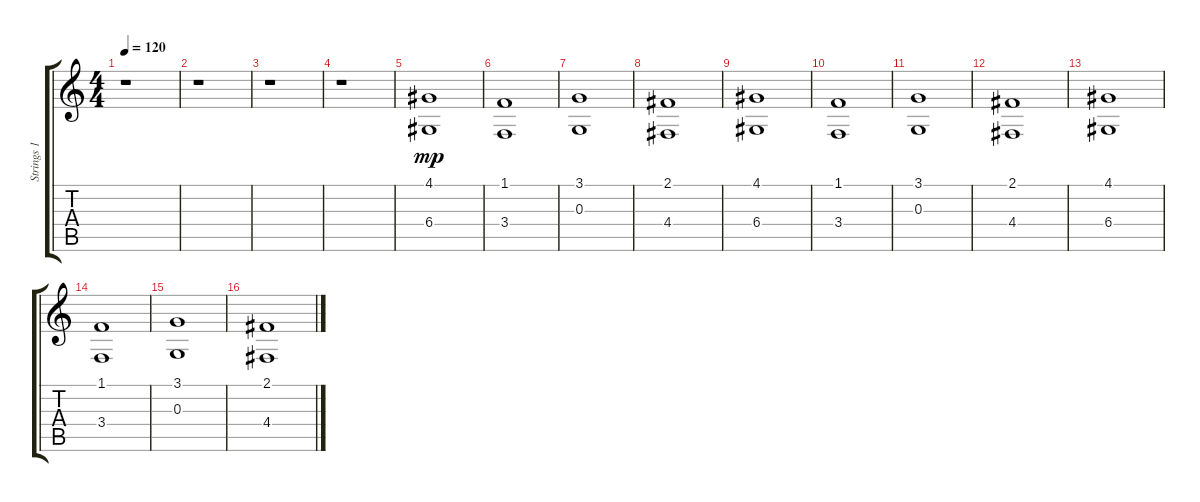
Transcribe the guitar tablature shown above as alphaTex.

\track ("Strings 1" "Strings 1") {instrument stringensemble2}
\staff {score tabs}
\tuning (E4 B3 G3 D3 A2 E2) {hide}
\ts (4 4)
\tempo 120
\clef g2
\ks c
r.1{dy mp instrument stringensemble2} |
r.1 |
r.1 |
r.1 |
(4.1 6.4).1{balance 8} |
(1.1 3.4).1 |
(3.1 0.3).1 |
(2.1 4.4).1 |
(4.1 6.4).1 |
(1.1 3.4).1 |
(3.1 0.3).1 |
(2.1 4.4).1 |
(4.1 6.4).1 |
(1.1 3.4).1 |
(3.1 0.3).1 |
(2.1 4.4).1
